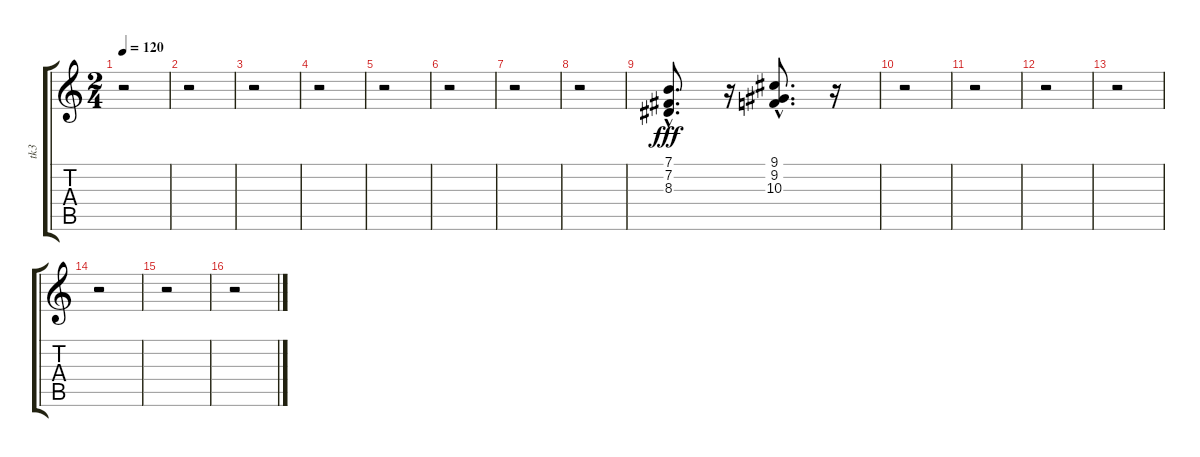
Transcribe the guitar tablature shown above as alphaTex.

\track ("tk3" "tk3") {instrument honkytonkpiano}
\staff {score tabs}
\tuning (E4 B3 G3 D3 A2 E2) {hide}
\ts (2 4)
\tempo 120
\clef g2
\ks c
r.2{dy fff} |
r.2 |
r.2 |
r.2 |
r.2 |
r.2 |
r.2 |
r.2 |
(7.1{hac} 7.2{hac} 8.3{hac}).8{d} r.16 (9.1{hac} 9.2{hac} 10.3{hac}).8{d} r.16 |
r.2 |
r.2 |
r.2 |
r.2 |
r.2 |
r.2 |
r.2
